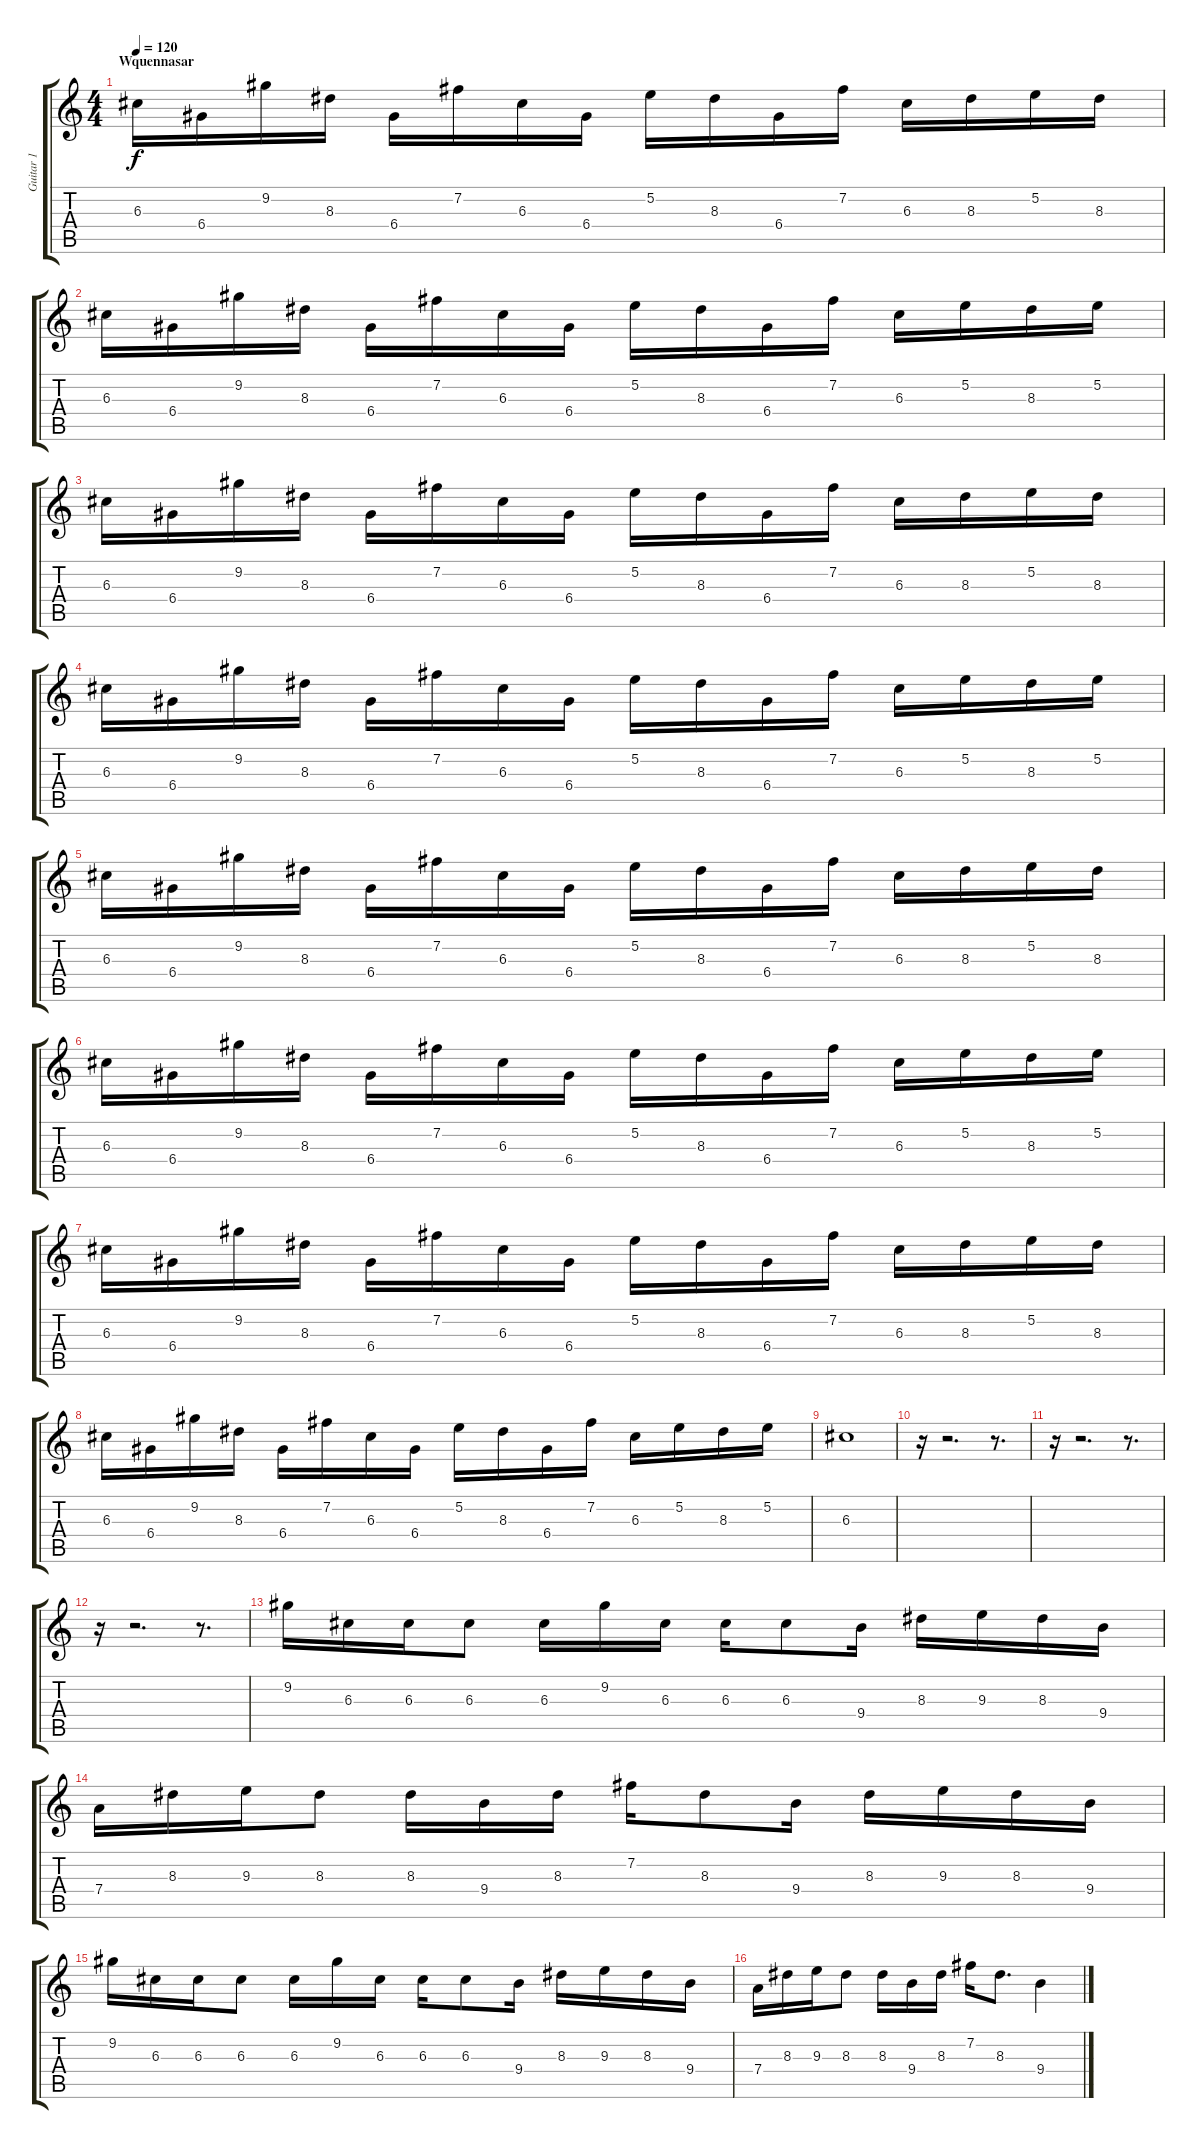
\track ("Guitar 1" "Guitar 1") {instrument distortionguitar}
\staff {score tabs}
\tuning (E4 B3 G3 D3 A2 E2) {hide}
\ts (4 4)
\section ("" "Wquennasar")
\tempo 120
\clef g2
\ks c
6.3.16{dy f} 6.4.16 9.2.16 8.3.16 6.4.16 7.2.16 6.3.16 6.4.16 5.2.16 8.3.16 6.4.16 7.2.16 6.3.16 8.3.16 5.2.16 8.3.16 |
6.3.16 6.4.16 9.2.16 8.3.16 6.4.16 7.2.16 6.3.16 6.4.16 5.2.16 8.3.16 6.4.16 7.2.16 6.3.16 5.2.16 8.3.16 5.2.16 |
6.3.16 6.4.16 9.2.16 8.3.16 6.4.16 7.2.16 6.3.16 6.4.16 5.2.16 8.3.16 6.4.16 7.2.16 6.3.16 8.3.16 5.2.16 8.3.16 |
6.3.16 6.4.16 9.2.16 8.3.16 6.4.16 7.2.16 6.3.16 6.4.16 5.2.16 8.3.16 6.4.16 7.2.16 6.3.16 5.2.16 8.3.16 5.2.16 |
6.3.16 6.4.16 9.2.16 8.3.16 6.4.16 7.2.16 6.3.16 6.4.16 5.2.16 8.3.16 6.4.16 7.2.16 6.3.16 8.3.16 5.2.16 8.3.16 |
6.3.16 6.4.16 9.2.16 8.3.16 6.4.16 7.2.16 6.3.16 6.4.16 5.2.16 8.3.16 6.4.16 7.2.16 6.3.16 5.2.16 8.3.16 5.2.16 |
6.3.16 6.4.16 9.2.16 8.3.16 6.4.16 7.2.16 6.3.16 6.4.16 5.2.16 8.3.16 6.4.16 7.2.16 6.3.16 8.3.16 5.2.16 8.3.16 |
6.3.16 6.4.16 9.2.16 8.3.16 6.4.16 7.2.16 6.3.16 6.4.16 5.2.16 8.3.16 6.4.16 7.2.16 6.3.16 5.2.16 8.3.16 5.2.16 |
6.3.1 |
r.16 r.2{d} r.8{d} |
r.16 r.2{d} r.8{d} |
r.16 r.2{d} r.8{d} |
9.2.16 6.3.16 6.3.16 6.3.8 6.3.16 9.2.16 6.3.16 6.3.16 6.3.8 9.4.16 8.3.16 9.3.16 8.3.16 9.4.16 |
7.4.16 8.3.16 9.3.16 8.3.8 8.3.16 9.4.16 8.3.16 7.2.16 8.3.8 9.4.16 8.3.16 9.3.16 8.3.16 9.4.16 |
9.2.16 6.3.16 6.3.16 6.3.8 6.3.16 9.2.16 6.3.16 6.3.16 6.3.8 9.4.16 8.3.16 9.3.16 8.3.16 9.4.16 |
7.4.16 8.3.16 9.3.16 8.3.8 8.3.16 9.4.16 8.3.16 7.2.16 8.3.8{d} 9.4.4
